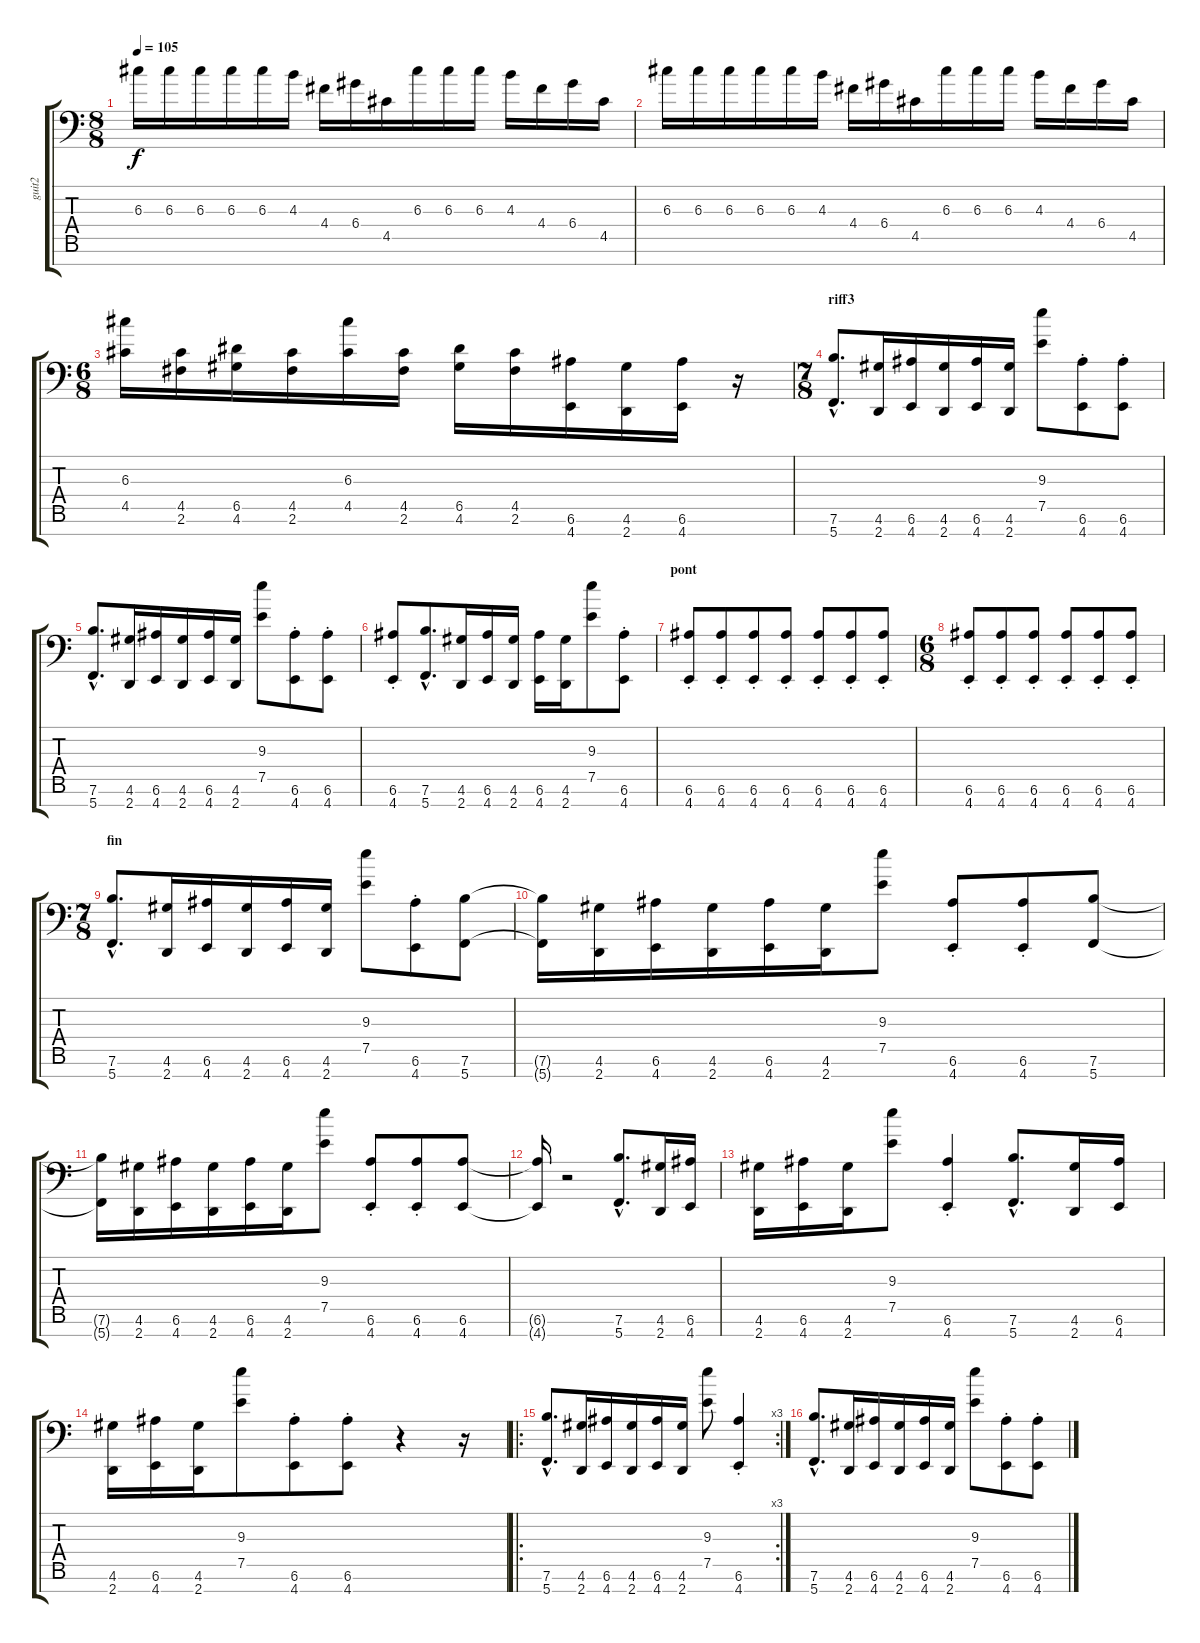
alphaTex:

\track ("guit2" "guit2") {instrument distortionguitar}
\staff {score tabs}
\tuning (E4 B3 G3 D3 A2 E2 C-1) {hide}
\ts (8 8)
\tempo 105
\clef f4
\ks c
6.3.16{dy f} 6.3.16 6.3.16 6.3.16 6.3.16 4.3.16 4.4.16 6.4.16 4.5.16 6.3.16 6.3.16 6.3.16 4.3.16 4.4.16 6.4.16 4.5.16 |
6.3.16 6.3.16 6.3.16 6.3.16 6.3.16 4.3.16 4.4.16 6.4.16 4.5.16 6.3.16 6.3.16 6.3.16 4.3.16 4.4.16 6.4.16 4.5.16 |
\ts (6 8)
(6.3 4.5).16 (4.5 2.6).16 (6.5 4.6).16 (4.5 2.6).16 (6.3 4.5).16 (4.5 2.6).16 (6.5 4.6).16 (4.5 2.6).16 (6.6 4.7).16 (4.6 2.7).16 (6.6 4.7).16 r.16 |
\ts (7 8)
\section ("" "riff3")
(7.6{hac} 5.7{hac}).8{d} (4.6 2.7).16 (6.6 4.7).16 (4.6 2.7).16 (6.6 4.7).16 (4.6 2.7).16 (9.3 7.5).8 (6.6{st} 4.7{st}).8 (6.6{st} 4.7{st}).8 |
(7.6{hac} 5.7{hac}).8{d} (4.6 2.7).16 (6.6 4.7).16 (4.6 2.7).16 (6.6 4.7).16 (4.6 2.7).16 (9.3 7.5).8 (6.6{st} 4.7{st}).8 (6.6{st} 4.7{st}).8 |
(6.6{st} 4.7{st}).8 (7.6{hac} 5.7{hac}).8{d} (4.6 2.7).16 (6.6 4.7).16 (4.6 2.7).16 (6.6 4.7).16 (4.6 2.7).16 (9.3 7.5).8 (6.6{st} 4.7{st}).8 |
\section ("" "pont")
(6.6{st} 4.7{st}).8 (6.6{st} 4.7{st}).8 (6.6{st} 4.7{st}).8 (6.6{st} 4.7{st}).8 (6.6{st} 4.7{st}).8 (6.6{st} 4.7{st}).8 (6.6{st} 4.7{st}).8 |
\ts (6 8)
(6.6{st} 4.7{st}).8 (6.6{st} 4.7{st}).8 (6.6{st} 4.7{st}).8 (6.6{st} 4.7{st}).8 (6.6{st} 4.7{st}).8 (6.6{st} 4.7{st}).8 |
\ts (7 8)
\section ("" "fin")
(7.6{hac} 5.7{hac}).8{d} (4.6 2.7).16 (6.6 4.7).16 (4.6 2.7).16 (6.6 4.7).16 (4.6 2.7).16 (9.3 7.5).8 (6.6{st} 4.7{st}).8 (7.6 5.7).8 |
(7.6{t} 5.7{t}).16 (4.6 2.7).16 (6.6 4.7).16 (4.6 2.7).16 (6.6 4.7).16 (4.6 2.7).16 (9.3 7.5).8 (6.6{st} 4.7{st}).8 (6.6{st} 4.7{st}).8 (7.6 5.7).8 |
(7.6{t} 5.7{t}).16 (4.6 2.7).16 (6.6 4.7).16 (4.6 2.7).16 (6.6 4.7).16 (4.6 2.7).16 (9.3 7.5).8 (6.6{st} 4.7{st}).8 (6.6{st} 4.7{st}).8 (6.6 4.7).8 |
(6.6{t} 4.7{t}).16 r.2 (7.6{hac} 5.7{hac}).8{d} (4.6 2.7).16 (6.6 4.7).16 |
(4.6 2.7).16 (6.6 4.7).16 (4.6 2.7).16 (9.3 7.5).8 (6.6{st} 4.7{st}).4 (7.6{hac} 5.7{hac}).8{d} (4.6 2.7).16 (6.6 4.7).16 |
(4.6 2.7).16 (6.6 4.7).16 (4.6 2.7).16 (9.3 7.5).8 (6.6{st} 4.7{st}).8 (6.6{st} 4.7{st}).8 r.4 r.16 |
\ro
\rc 3
(7.6{hac} 5.7{hac}).8{d} (4.6 2.7).16 (6.6 4.7).16 (4.6 2.7).16 (6.6 4.7).16 (4.6 2.7).16 (9.3 7.5).8 (6.6{st} 4.7{st}).4 |
(7.6{hac} 5.7{hac}).8{d} (4.6 2.7).16 (6.6 4.7).16 (4.6 2.7).16 (6.6 4.7).16 (4.6 2.7).16 (9.3 7.5).8 (6.6{st} 4.7{st}).8 (6.6{st} 4.7{st}).8
